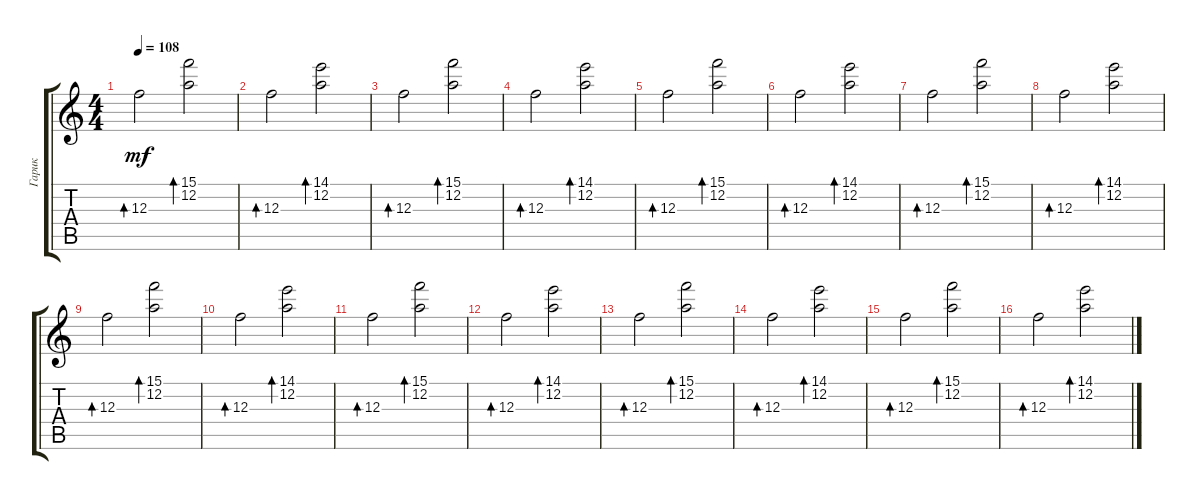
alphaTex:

\track ("Гарик" "Гарик") {instrument electricguitarjazz}
\staff {score tabs}
\tuning (D4 A3 F3 C3 G2 D2) {hide}
\ts (4 4)
\tempo 108
\clef g2
\ks c
12.3.2{bd 60 dy mf} (15.1 12.2).2{bd 60} |
12.3.2{bd 60} (14.1 12.2).2{bd 60} |
12.3.2{bd 60} (15.1 12.2).2{bd 60} |
12.3.2{bd 60} (14.1 12.2).2{bd 60} |
12.3.2{bd 60} (15.1 12.2).2{bd 60} |
12.3.2{bd 60} (14.1 12.2).2{bd 60} |
12.3.2{bd 60} (15.1 12.2).2{bd 60} |
12.3.2{bd 60} (14.1 12.2).2{bd 60} |
12.3.2{bd 60} (15.1 12.2).2{bd 60} |
12.3.2{bd 60} (14.1 12.2).2{bd 60} |
12.3.2{bd 60} (15.1 12.2).2{bd 60} |
12.3.2{bd 60} (14.1 12.2).2{bd 60} |
12.3.2{bd 60} (15.1 12.2).2{bd 60} |
12.3.2{bd 60} (14.1 12.2).2{bd 60} |
12.3.2{bd 60} (15.1 12.2).2{bd 60} |
12.3.2{bd 60} (14.1 12.2).2{bd 60}
